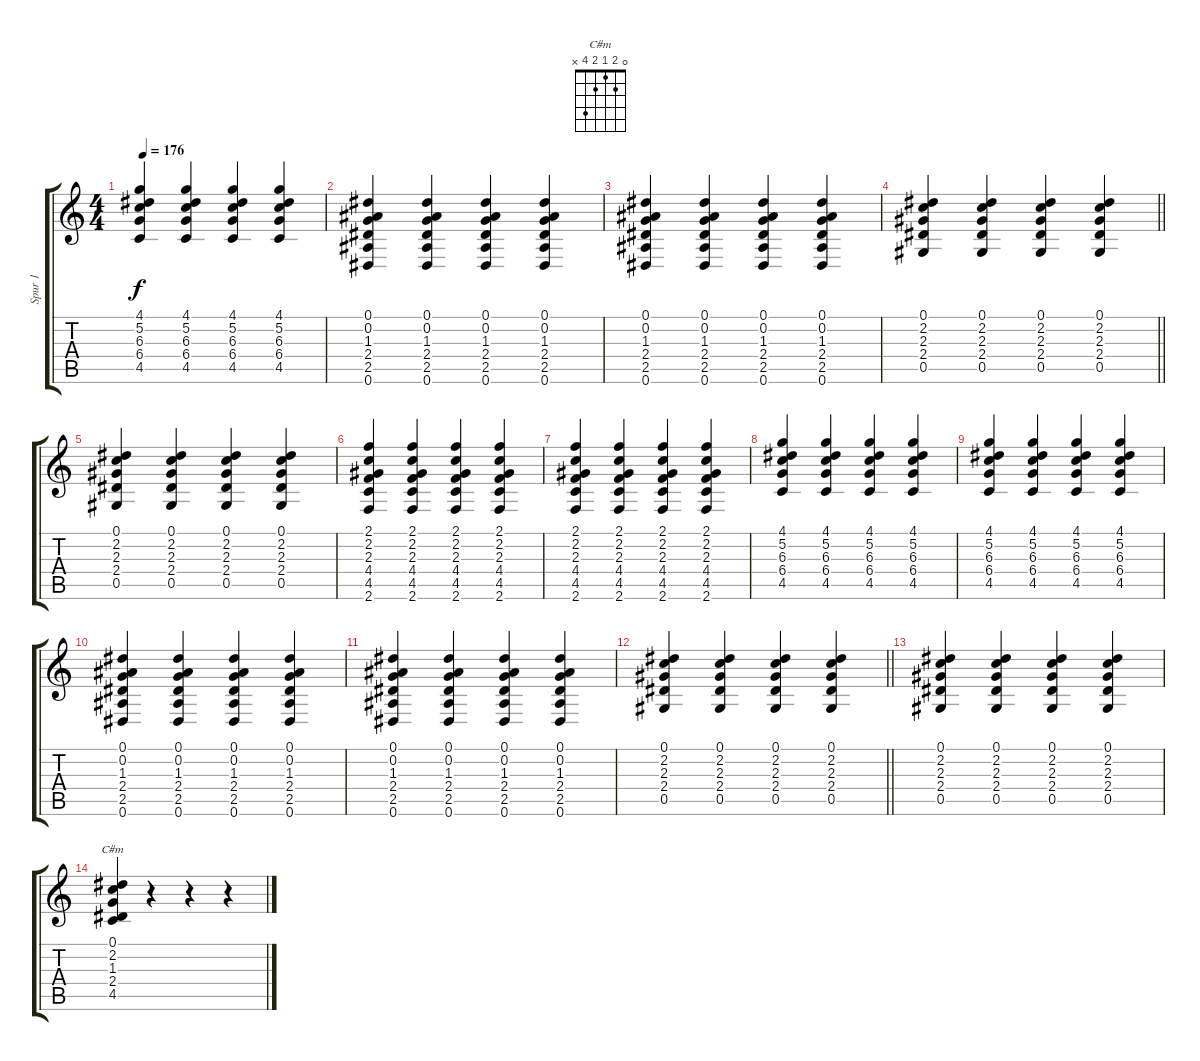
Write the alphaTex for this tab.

\track ("Spur 1" "Spur 1") {instrument overdrivenguitar}
\staff {score tabs}
\tuning (Eb4 Bb3 Gb3 Db3 Ab2 Eb2) {hide}
\chord ("C#m" 0 2 1 2 4 x)
\ts (4 4)
\tempo 176
\clef g2
\ks c
(4.1 5.2 6.3 6.4 4.5).4{dy f} (4.1 5.2 6.3 6.4 4.5).4 (4.1 5.2 6.3 6.4 4.5).4 (4.1 5.2 6.3 6.4 4.5).4 |
(0.1 0.2 1.3 2.4 2.5 0.6).4 (0.1 0.2 1.3 2.4 2.5 0.6).4 (0.1 0.2 1.3 2.4 2.5 0.6).4 (0.1 0.2 1.3 2.4 2.5 0.6).4 |
(0.1 0.2 1.3 2.4 2.5 0.6).4 (0.1 0.2 1.3 2.4 2.5 0.6).4 (0.1 0.2 1.3 2.4 2.5 0.6).4 (0.1 0.2 1.3 2.4 2.5 0.6).4 |
\barLineRight lightlight
(0.1 2.2 2.3 2.4 0.5).4 (0.1 2.2 2.3 2.4 0.5).4 (0.1 2.2 2.3 2.4 0.5).4 (0.1 2.2 2.3 2.4 0.5).4 |
(0.1 2.2 2.3 2.4 0.5).4 (0.1 2.2 2.3 2.4 0.5).4 (0.1 2.2 2.3 2.4 0.5).4 (0.1 2.2 2.3 2.4 0.5).4 |
(2.1 2.2 2.3 4.4 4.5 2.6).4 (2.1 2.2 2.3 4.4 4.5 2.6).4 (2.1 2.2 2.3 4.4 4.5 2.6).4 (2.1 2.2 2.3 4.4 4.5 2.6).4 |
(2.1 2.2 2.3 4.4 4.5 2.6).4 (2.1 2.2 2.3 4.4 4.5 2.6).4 (2.1 2.2 2.3 4.4 4.5 2.6).4 (2.1 2.2 2.3 4.4 4.5 2.6).4 |
(4.1 5.2 6.3 6.4 4.5).4 (4.1 5.2 6.3 6.4 4.5).4 (4.1 5.2 6.3 6.4 4.5).4 (4.1 5.2 6.3 6.4 4.5).4 |
(4.1 5.2 6.3 6.4 4.5).4 (4.1 5.2 6.3 6.4 4.5).4 (4.1 5.2 6.3 6.4 4.5).4 (4.1 5.2 6.3 6.4 4.5).4 |
(0.1 0.2 1.3 2.4 2.5 0.6).4 (0.1 0.2 1.3 2.4 2.5 0.6).4 (0.1 0.2 1.3 2.4 2.5 0.6).4 (0.1 0.2 1.3 2.4 2.5 0.6).4 |
(0.1 0.2 1.3 2.4 2.5 0.6).4 (0.1 0.2 1.3 2.4 2.5 0.6).4 (0.1 0.2 1.3 2.4 2.5 0.6).4 (0.1 0.2 1.3 2.4 2.5 0.6).4 |
\barLineRight lightlight
(0.1 2.2 2.3 2.4 0.5).4 (0.1 2.2 2.3 2.4 0.5).4 (0.1 2.2 2.3 2.4 0.5).4 (0.1 2.2 2.3 2.4 0.5).4 |
(0.1 2.2 2.3 2.4 0.5).4 (0.1 2.2 2.3 2.4 0.5).4 (0.1 2.2 2.3 2.4 0.5).4 (0.1 2.2 2.3 2.4 0.5).4 |
(0.1 2.2 1.3 2.4 4.5).4{ch "C#m"} r.4 r.4 r.4
